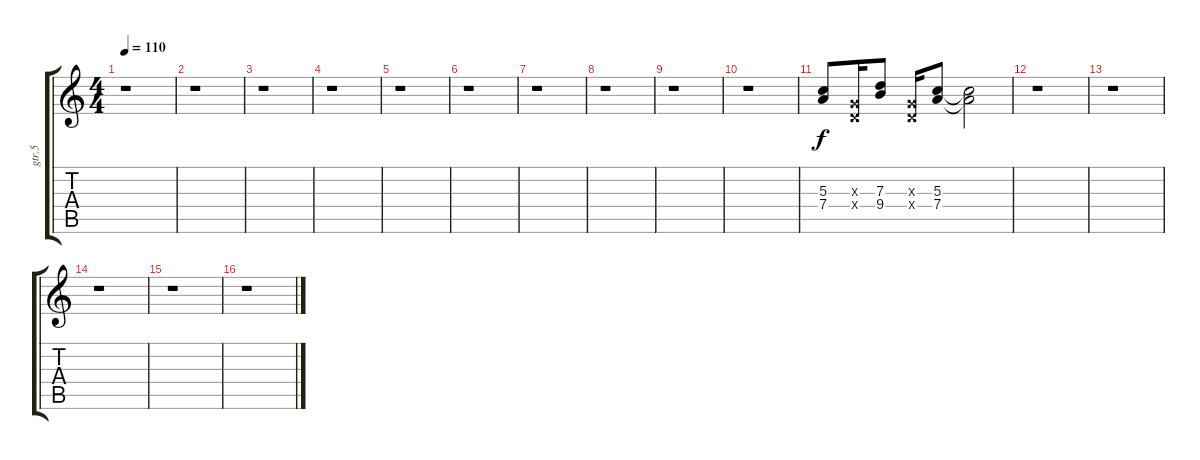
\track ("gtr.5" "gtr.5") {instrument overdrivenguitar}
\staff {score tabs}
\tuning (E4 B3 G3 D3 A2 E2) {hide}
\ts (4 4)
\tempo 110
\clef g2
\ks c
r.1{dy f} |
r.1 |
r.1 |
r.1 |
r.1 |
r.1 |
r.1 |
r.1 |
r.1 |
r.1 |
(5.3 7.4).8 (0.3{x} 0.4{x}).16 (7.3 9.4).8 (0.3{x} 0.4{x}).16 (5.3 7.4).8 (5.3{t} 7.4{t}).2 |
r.1 |
r.1 |
r.1 |
r.1 |
r.1
